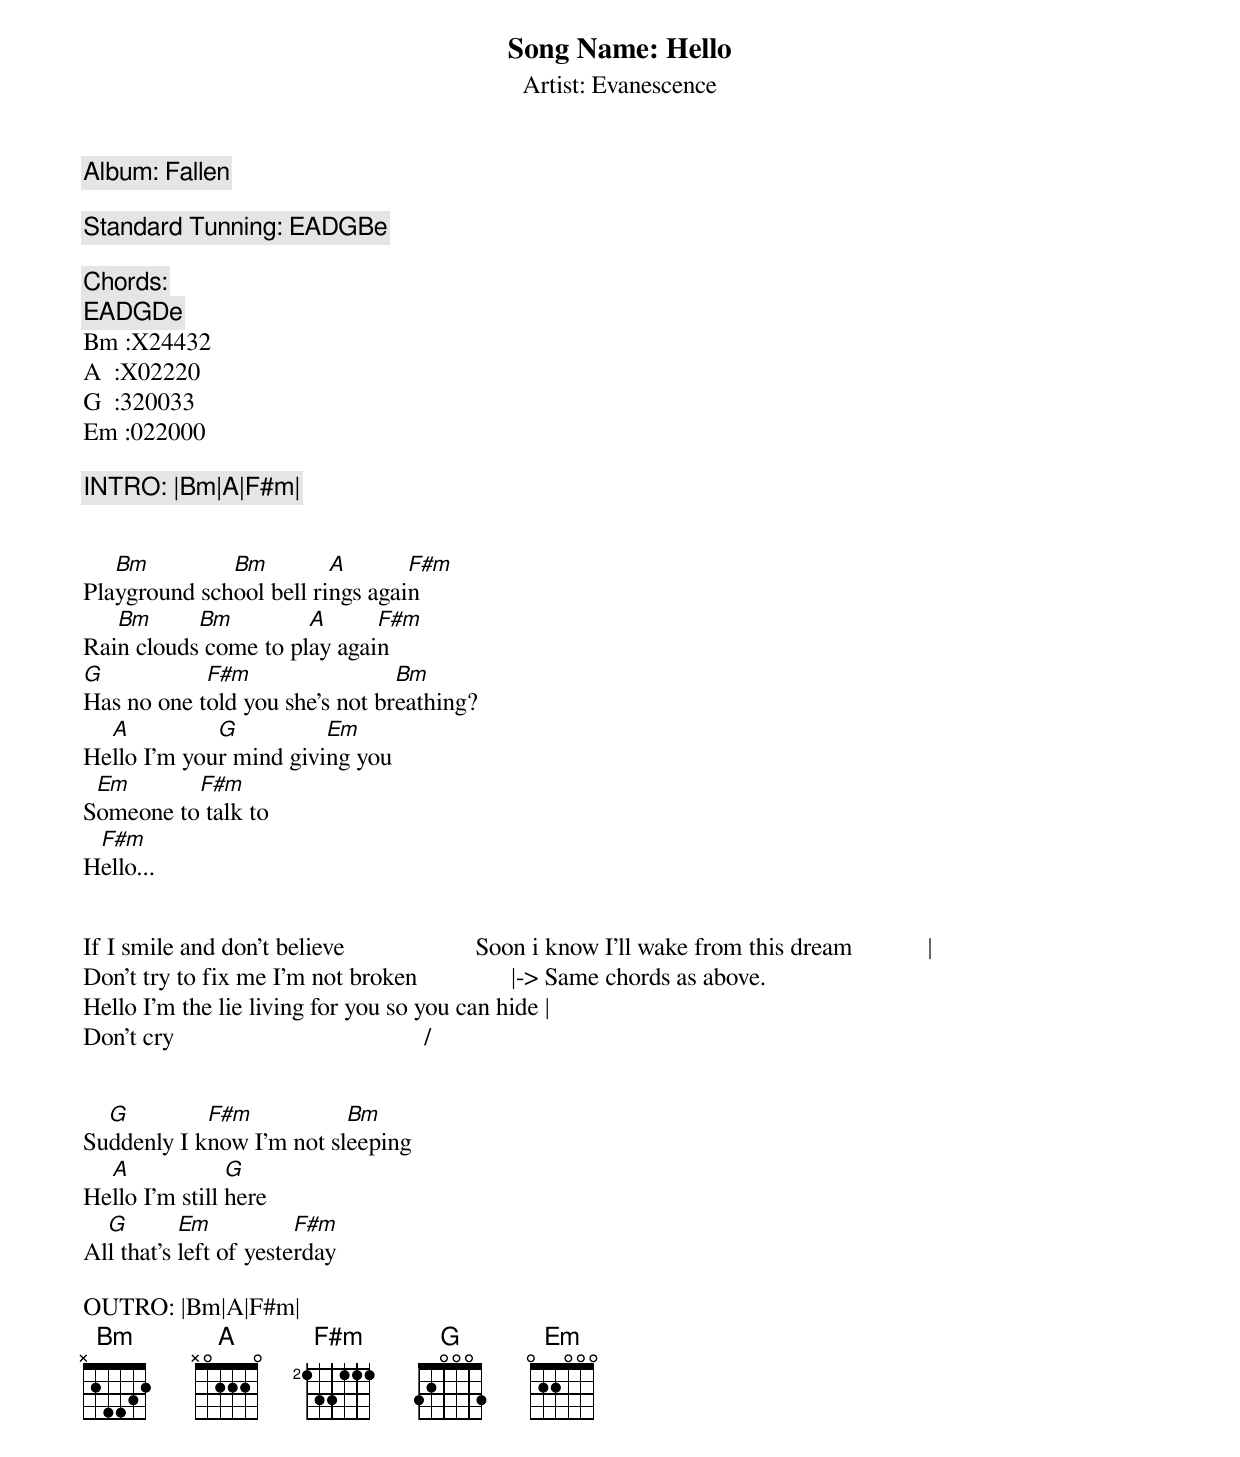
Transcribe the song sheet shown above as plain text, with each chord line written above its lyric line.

Song Name: Hello
Artist: Evanescence
Album: Fallen

Standard Tunning: EADGBe

Chords:
    EADGDe
Bm :X24432
A  :X02220
F#m:244222
G  :320033
Em :022000

INTRO: |Bm|A|F#m|


   Bm         Bm         A       F#m
Playground school bell rings again
   Bm      Bm         A      F#m
Rain clouds come to play again
G           F#m                 Bm
Has no one told you she's not breathing?
  A          G          Em
Hello I'm your mind giving you
 Em       F#m
Someone to talk to
 F#m
Hello...


If I smile and don't believe                     \
Soon i know I'll wake from this dream            |
Don't try to fix me I'm not broken               |-> Same chords as above.
Hello I'm the lie living for you so you can hide |
Don't cry                                        /


  G         F#m           Bm
Suddenly I know I'm not sleeping
  A             G
Hello I'm still here
  G        Em           F#m
All that's left of yesterday

OUTRO: |Bm|A|F#m|
